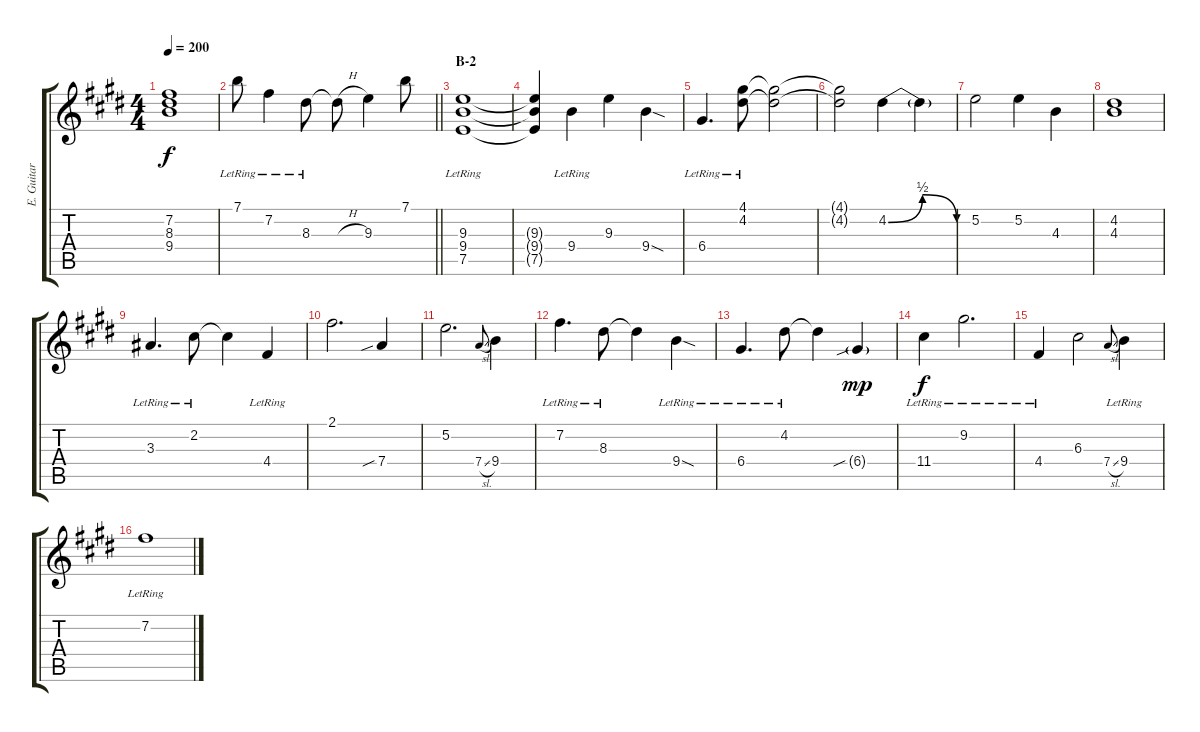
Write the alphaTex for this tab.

\track ("E. Guitar I" "E. Guitar ") {instrument overdrivenguitar}
\staff {score tabs}
\tuning (E4 B3 G3 D3 A2 E2) {hide}
\ts (4 4)
\tempo 200
\clef g2
\ks e
(7.2 8.3 9.4).1{dy f} |
\barLineRight lightlight
7.1{lr}.8 7.2{lr}.4 8.3{lr}.8 8.3{h t}.8 9.3.4 7.1.8 |
\section ("" "B-2")
(9.3{lr} 9.4{lr} 7.5{lr}).1 |
(9.3{t} 9.4{t} 7.5{t}).4 9.4{lr}.4 9.3.4 9.4{sod}.4 |
6.4{lr}.4{d} (4.1{lr} 4.2{lr}).8 (4.1{t} 4.2{t}).2 |
(4.1{t} 4.2{t}).2 4.2{be (bendrelease 0 0 30 2 30 2 60 0)}.4 4.2{t}.4 |
5.2.2 5.2.4 4.3.4 |
(4.2 4.3).1 |
3.3{lr}.4{d} 2.2{lr}.8 2.2{t}.4 4.4{lr}.4 |
2.1.2{d} 7.4{sib}.4 |
5.2.2{d} 7.4{sl}.8{gr onbeat} 9.4.4 |
7.2{lr}.4{d} 8.3{lr}.8 8.3{t}.4 9.4{sod lr}.4 |
6.4{lr}.4{d} 4.2{lr}.8 4.2{t}.4 6.4{sib g}.4{dy mp} |
11.4{lr}.4{dy f} 9.2{lr}.2{d} |
4.4{lr}.4 6.3.2 7.4{sl}.8{gr onbeat} 9.4{lr}.4 |
7.2{lr}.1
